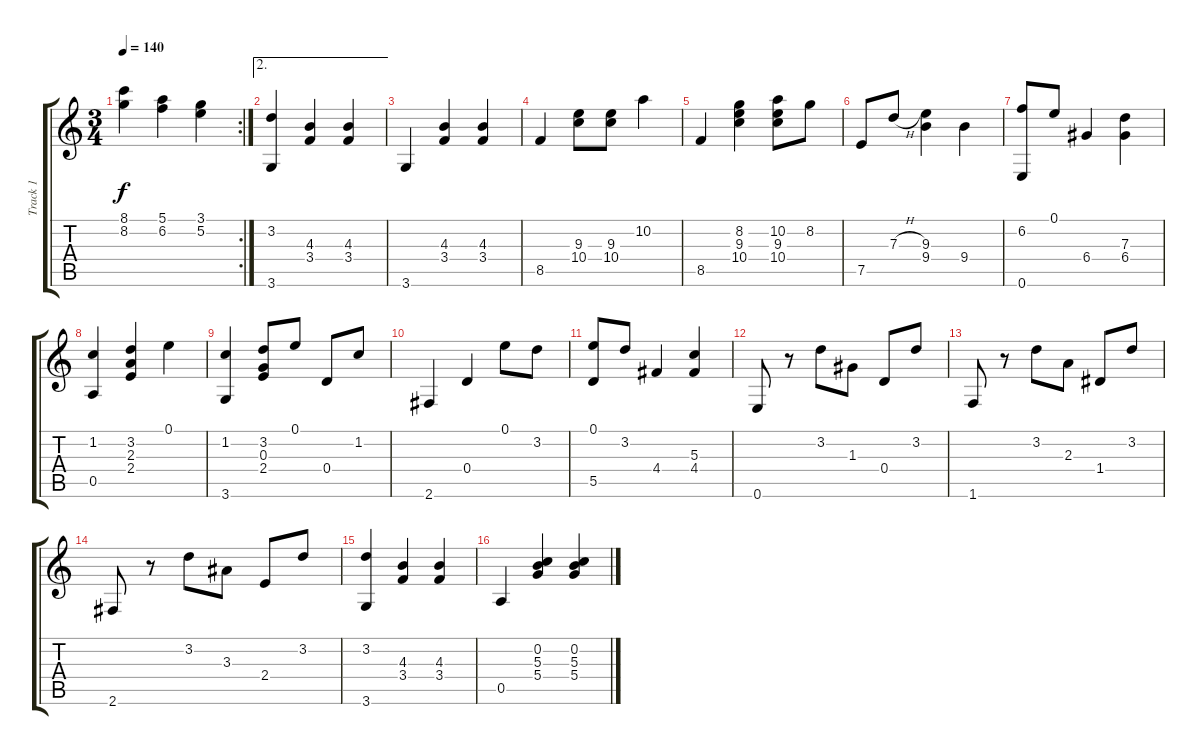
\track ("Track 1" "Track 1") {instrument acousticguitarnylon}
\staff {score tabs}
\tuning (E4 B3 G3 D3 A2 E2) {hide}
\rc 2
\ts (3 4)
\tempo 140
\clef g2
\ks c
(8.1 8.2).4{dy f} (5.1 6.2).4 (3.1 5.2).4 |
\ae 2
(3.2 3.6).4 (4.3 3.4).4 (4.3 3.4).4 |
3.6.4 (4.3 3.4).4 (4.3 3.4).4 |
8.5.4 (9.3 10.4).8 (9.3 10.4).8 10.2.4 |
8.5.4 (8.2 9.3 10.4).4 (10.2 9.3 10.4).8 8.2.8 |
7.5.8 7.3{h}.8 (9.3 9.4).4 9.4.4 |
(6.2 0.6).8 0.1.8 6.4.4 (7.3 6.4).4 |
(1.2 0.5).4 (3.2 2.3 2.4).4 0.1.4 |
(1.2 3.6).4 (3.2 0.3 2.4).8 0.1.8 0.4.8 1.2.8 |
2.6.4 0.4.4 0.1.8 3.2.8 |
(0.1 5.5).8 3.2.8 4.4.4 (5.3 4.4).4 |
0.6.8 r.8 3.2.8 1.3.8 0.4.8 3.2.8 |
1.6.8 r.8 3.2.8 2.3.8 1.4.8 3.2.8 |
2.6.8 r.8 3.2.8 3.3.8 2.4.8 3.2.8 |
(3.2 3.6).4 (4.3 3.4).4 (4.3 3.4).4 |
0.5.4 (0.2 5.3 5.4).4 (0.2 5.3 5.4).4
